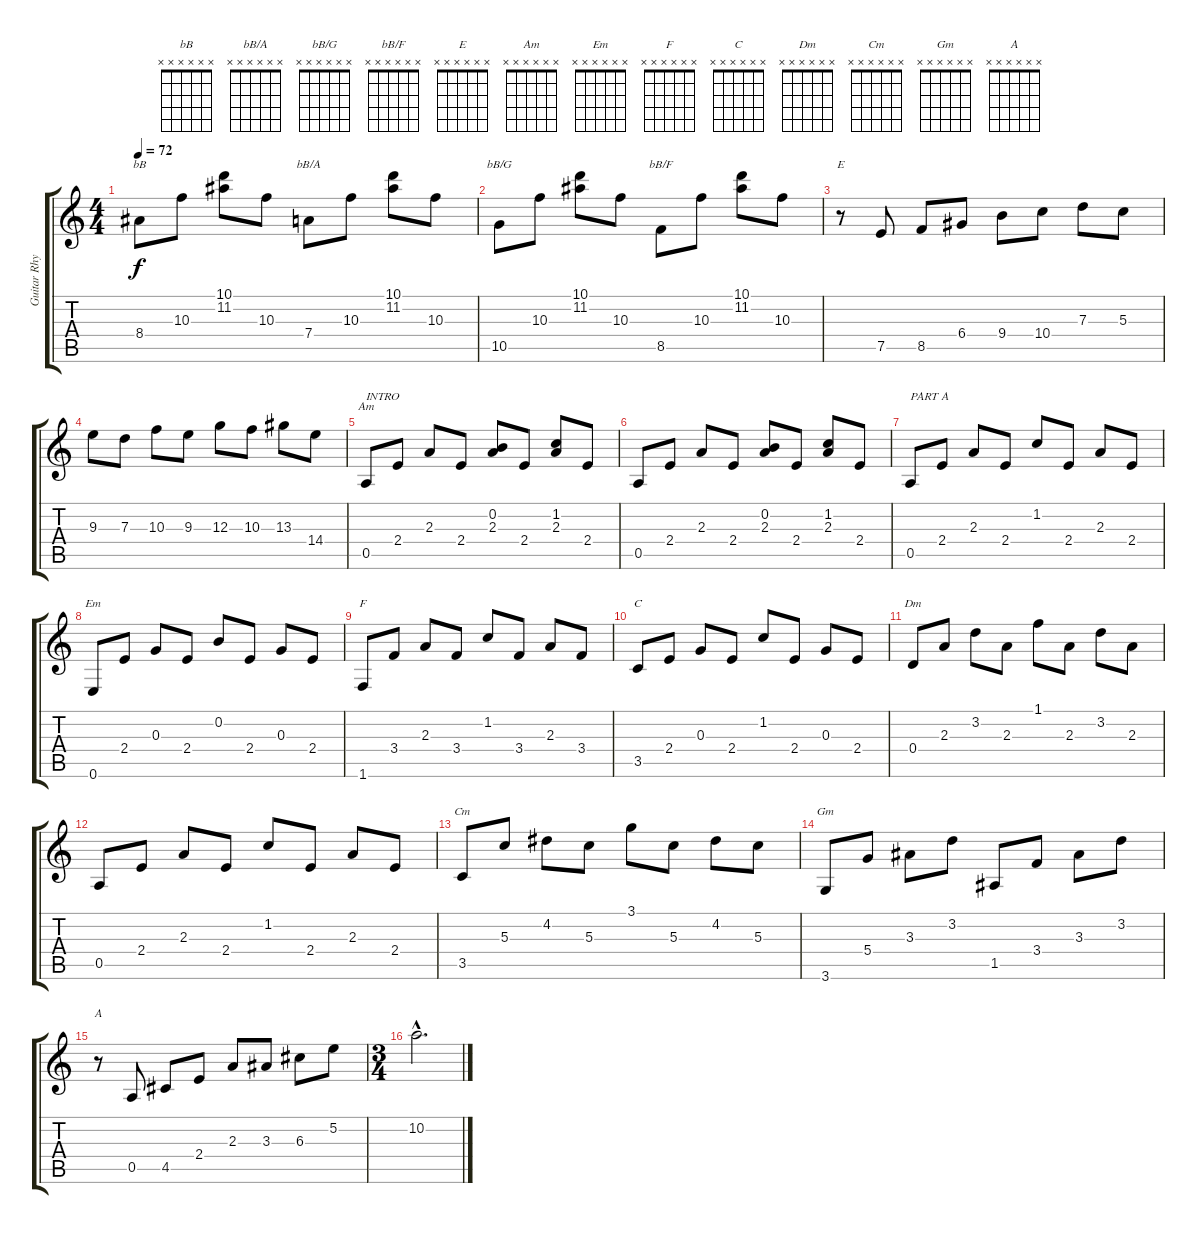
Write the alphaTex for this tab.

\track ("Guitar Rhythm" "Guitar Rhy") {instrument acousticguitarsteel}
\staff {score tabs}
\tuning (E4 B3 G3 D3 A2 E2) {hide}
\chord ("bB" x x x x x x) {firstfret 0}
\chord ("bB/A" x x x x x x) {firstfret 0}
\chord ("bB/G" x x x x x x) {firstfret 0}
\chord ("bB/F" x x x x x x) {firstfret 0}
\chord ("E" x x x x x x) {firstfret 0}
\chord ("Am" x x x x x x) {firstfret 0}
\chord ("Em" x x x x x x) {firstfret 0}
\chord ("F" x x x x x x) {firstfret 0}
\chord ("C" x x x x x x) {firstfret 0}
\chord ("Dm" x x x x x x) {firstfret 0}
\chord ("Cm" x x x x x x) {firstfret 0}
\chord ("Gm" x x x x x x) {firstfret 0}
\chord ("A" x x x x x x) {firstfret 0}
\ts (4 4)
\tempo 72
\clef g2
\ks c
8.4.8{ch "bB" dy f} 10.3.8 (10.1 11.2).8 10.3.8 7.4.8{ch "bB/A"} 10.3.8 (10.1 11.2).8 10.3.8 |
10.5.8{ch "bB/G"} 10.3.8 (10.1 11.2).8 10.3.8 8.5.8{ch "bB/F"} 10.3.8 (10.1 11.2).8 10.3.8 |
r.8{ch "E"} 7.5.8 8.5.8 6.4.8 9.4.8 10.4.8 7.3.8 5.3.8 |
9.3.8 7.3.8 10.3.8 9.3.8 12.3.8 10.3.8 13.3.8 14.4.8 |
0.5.8{ch "Am" txt "INTRO"} 2.4.8 2.3.8 2.4.8 (0.2 2.3).8 2.4.8 (1.2 2.3).8 2.4.8 |
0.5.8 2.4.8 2.3.8 2.4.8 (0.2 2.3).8 2.4.8 (1.2 2.3).8 2.4.8 |
0.5.8{txt "PART A"} 2.4.8 2.3.8 2.4.8 1.2.8 2.4.8 2.3.8 2.4.8 |
0.6.8{ch "Em"} 2.4.8 0.3.8 2.4.8 0.2.8 2.4.8 0.3.8 2.4.8 |
1.6.8{ch "F"} 3.4.8 2.3.8 3.4.8 1.2.8 3.4.8 2.3.8 3.4.8 |
3.5.8{ch "C"} 2.4.8 0.3.8 2.4.8 1.2.8 2.4.8 0.3.8 2.4.8 |
0.4.8{ch "Dm"} 2.3.8 3.2.8 2.3.8 1.1.8 2.3.8 3.2.8 2.3.8 |
0.5.8 2.4.8 2.3.8 2.4.8 1.2.8 2.4.8 2.3.8 2.4.8 |
3.5.8{ch "Cm"} 5.3.8 4.2.8 5.3.8 3.1.8 5.3.8 4.2.8 5.3.8 |
3.6.8{ch "Gm"} 5.4.8 3.3.8 3.2.8 1.5.8 3.4.8 3.3.8 3.2.8 |
r.8{ch "A"} 0.5.8 4.5.8 2.4.8 2.3.8 3.3.8 6.3.8 5.2.8 |
\ts (3 4)
10.2{hac}.2{d}
